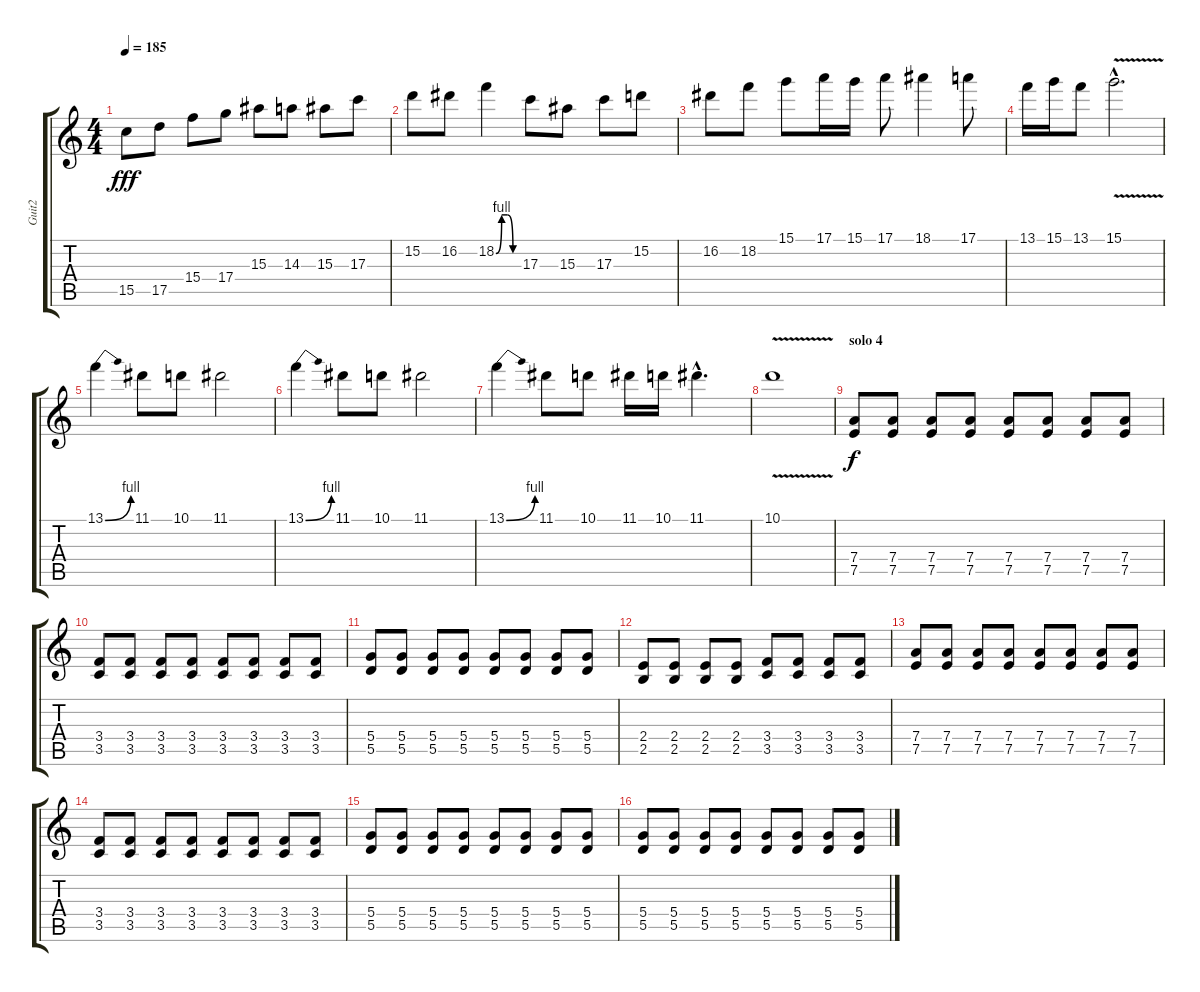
\track ("Guit2" "Guit2") {instrument overdrivenguitar}
\staff {score tabs}
\tuning (E4 B3 G3 D3 A2 E2) {hide}
\ts (4 4)
\tempo 185
\clef g2
\ks c
15.5.8{dy fff} 17.5.8 15.4.8 17.4.8 15.3.8 14.3.8 15.3.8 17.3.8 |
15.2.8 16.2.8 18.2{be (custom 0 0 15 4 30 4 45 0 60 0)}.4 17.3.8 15.3.8 17.3.8 15.2.8 |
16.2.8 18.2.8 15.1.8 17.1.16 15.1.16 17.1.8 18.1.4 17.1.8 |
13.1.16 15.1.16 13.1.8 15.1{v hac}.2{d} |
13.1{be (bend 0 0 60 4)}.4 11.1.8 10.1.8 11.1.2 |
13.1{be (bend 0 0 60 4)}.4 11.1.8 10.1.8 11.1.2 |
13.1{be (bend 0 0 60 4)}.4 11.1.8 10.1.8 11.1.16 10.1.16 11.1{hac}.4{d} |
10.1{v}.1 |
\section ("" "solo 4")
(7.4 7.5).8{dy f} (7.4 7.5).8 (7.4 7.5).8 (7.4 7.5).8 (7.4 7.5).8 (7.4 7.5).8 (7.4 7.5).8 (7.4 7.5).8 |
(3.4 3.5).8 (3.4 3.5).8 (3.4 3.5).8 (3.4 3.5).8 (3.4 3.5).8 (3.4 3.5).8 (3.4 3.5).8 (3.4 3.5).8 |
(5.4 5.5).8 (5.4 5.5).8 (5.4 5.5).8 (5.4 5.5).8 (5.4 5.5).8 (5.4 5.5).8 (5.4 5.5).8 (5.4 5.5).8 |
(2.4 2.5).8 (2.4 2.5).8 (2.4 2.5).8 (2.4 2.5).8 (3.4 3.5).8 (3.4 3.5).8 (3.4 3.5).8 (3.4 3.5).8 |
(7.4 7.5).8 (7.4 7.5).8 (7.4 7.5).8 (7.4 7.5).8 (7.4 7.5).8 (7.4 7.5).8 (7.4 7.5).8 (7.4 7.5).8 |
(3.4 3.5).8 (3.4 3.5).8 (3.4 3.5).8 (3.4 3.5).8 (3.4 3.5).8 (3.4 3.5).8 (3.4 3.5).8 (3.4 3.5).8 |
(5.4 5.5).8 (5.4 5.5).8 (5.4 5.5).8 (5.4 5.5).8 (5.4 5.5).8 (5.4 5.5).8 (5.4 5.5).8 (5.4 5.5).8 |
(5.4 5.5).8 (5.4 5.5).8 (5.4 5.5).8 (5.4 5.5).8 (5.4 5.5).8 (5.4 5.5).8 (5.4 5.5).8 (5.4 5.5).8
